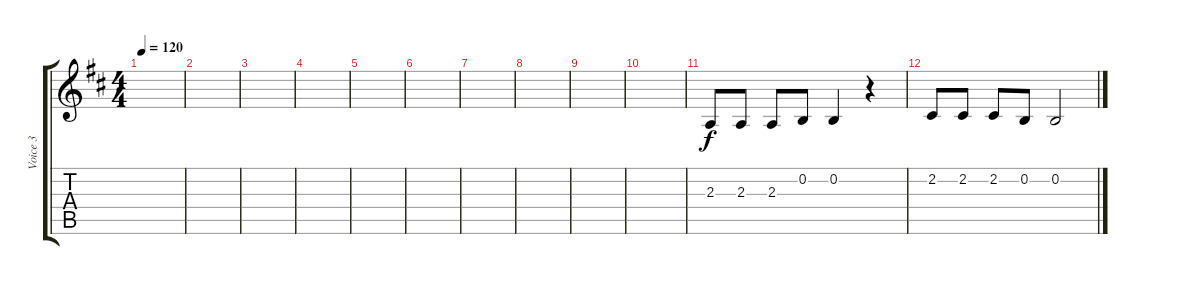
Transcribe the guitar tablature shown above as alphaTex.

\track ("Voice 3" "Voice 3") {instrument choiraahs}
\staff {score tabs}
\tuning (E4 B3 G3 D3 A2 E2) {hide}
\ts (4 4)
\tempo 120
\clef g2
\ks d
|
|
|
|
|
|
|
|
|
|
2.3.8 2.3.8 2.3.8 0.2.8 0.2.4 r.4 |
2.2.8 2.2.8 2.2.8 0.2.8 0.2.2
